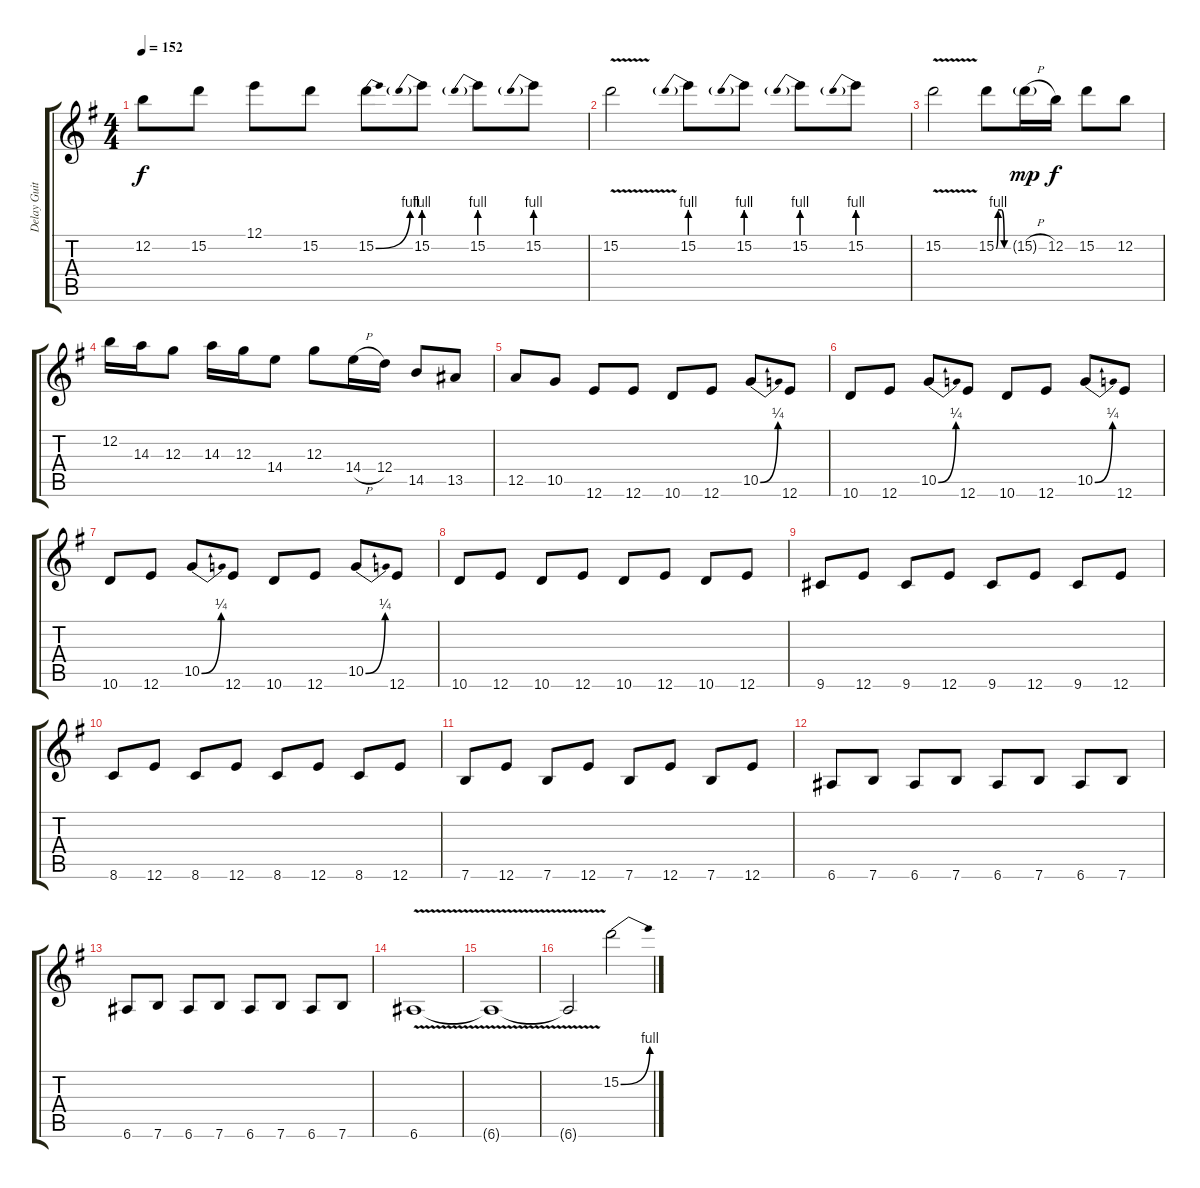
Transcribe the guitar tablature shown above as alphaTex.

\track ("Delay Guitar" "Delay Guit") {instrument overdrivenguitar}
\staff {score tabs}
\tuning (E4 B3 G3 D3 A2 E2) {hide}
\ts (4 4)
\tempo 152
\clef g2
\ks g
12.2.8{dy f} 15.2.8 12.1.8 15.2.8 15.2{be (bend 0 0 60 4)}.8 15.2{be (prebend 0 4 60 4)}.8 15.2{be (prebend 0 4 60 4)}.8 15.2{be (prebend 0 4 60 4)}.8 |
15.2{v}.2 15.2{be (prebend 0 4 60 4)}.8 15.2{be (prebend 0 4 60 4)}.8 15.2{be (prebend 0 4 60 4)}.8 15.2{be (prebend 0 4 60 4)}.8 |
15.2{v}.2 15.2{be (custom 0 0 10 4 25 4 40 0 60 0)}.8 15.2{h g}.16{dy mp} 12.2.16{dy f} 15.2.8 12.2.8 |
12.2.16 14.3.16 12.3.8 14.3.16 12.3.16 14.4.8 12.3.8 14.4{h}.16 12.4.16 14.5.8 13.5.8 |
12.5.8 10.5.8 12.6.8 12.6.8 10.6.8 12.6.8 10.5{be (bend 0 0 60 1)}.8 12.6.8 |
10.6.8 12.6.8 10.5{be (bend 0 0 60 1)}.8 12.6.8 10.6.8 12.6.8 10.5{be (bend 0 0 60 1)}.8 12.6.8 |
10.6.8 12.6.8 10.5{be (bend 0 0 60 1)}.8 12.6.8 10.6.8 12.6.8 10.5{be (bend 0 0 60 1)}.8 12.6.8 |
10.6.8 12.6.8 10.6.8 12.6.8 10.6.8 12.6.8 10.6.8 12.6.8 |
9.6.8 12.6.8 9.6.8 12.6.8 9.6.8 12.6.8 9.6.8 12.6.8 |
8.6.8 12.6.8 8.6.8 12.6.8 8.6.8 12.6.8 8.6.8 12.6.8 |
7.6.8 12.6.8 7.6.8 12.6.8 7.6.8 12.6.8 7.6.8 12.6.8 |
6.6.8 7.6.8 6.6.8 7.6.8 6.6.8 7.6.8 6.6.8 7.6.8 |
6.6.8 7.6.8 6.6.8 7.6.8 6.6.8 7.6.8 6.6.8 7.6.8 |
6.6{v}.1 |
6.6{v t}.1 |
6.6{v t}.2 15.2{be (bend 0 0 60 4)}.2
